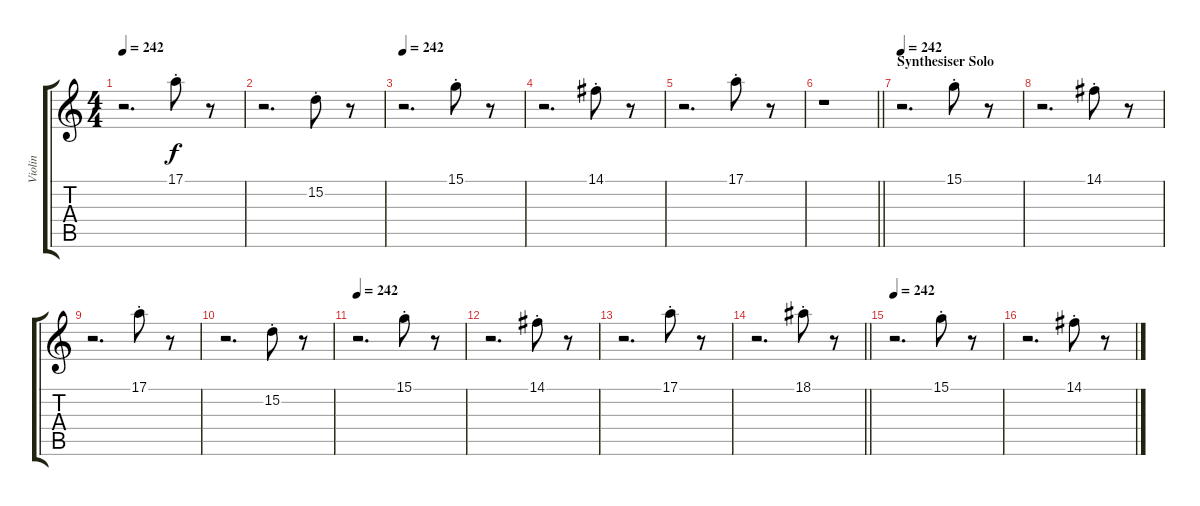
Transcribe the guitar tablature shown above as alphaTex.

\track ("Violin" "Violin") {instrument pizzicatostrings}
\staff {score tabs}
\tuning (E4 B3 G3 D3 A2 E2) {hide}
\ts (4 4)
\tempo 242
\clef g2
\ks c
r.2{d dy f} 17.1{st}.8 r.8 |
r.2{d} 15.2{st}.8 r.8 |
\tempo 242
r.2{d} 15.1{st}.8 r.8 |
r.2{d} 14.1{st}.8 r.8 |
r.2{d} 17.1{st}.8 r.8 |
\barLineRight lightlight
r.1 |
\section ("" "Synthesiser Solo")
\tempo 242
r.2{d} 15.1{st}.8 r.8 |
r.2{d} 14.1{st}.8 r.8 |
r.2{d} 17.1{st}.8 r.8 |
r.2{d} 15.2{st}.8 r.8 |
\tempo 242
r.2{d} 15.1{st}.8 r.8 |
r.2{d} 14.1{st}.8 r.8 |
r.2{d} 17.1{st}.8 r.8 |
\barLineRight lightlight
r.2{d} 18.1{st}.8 r.8 |
\tempo 242
r.2{d} 15.1{st}.8 r.8 |
r.2{d} 14.1{st}.8 r.8
